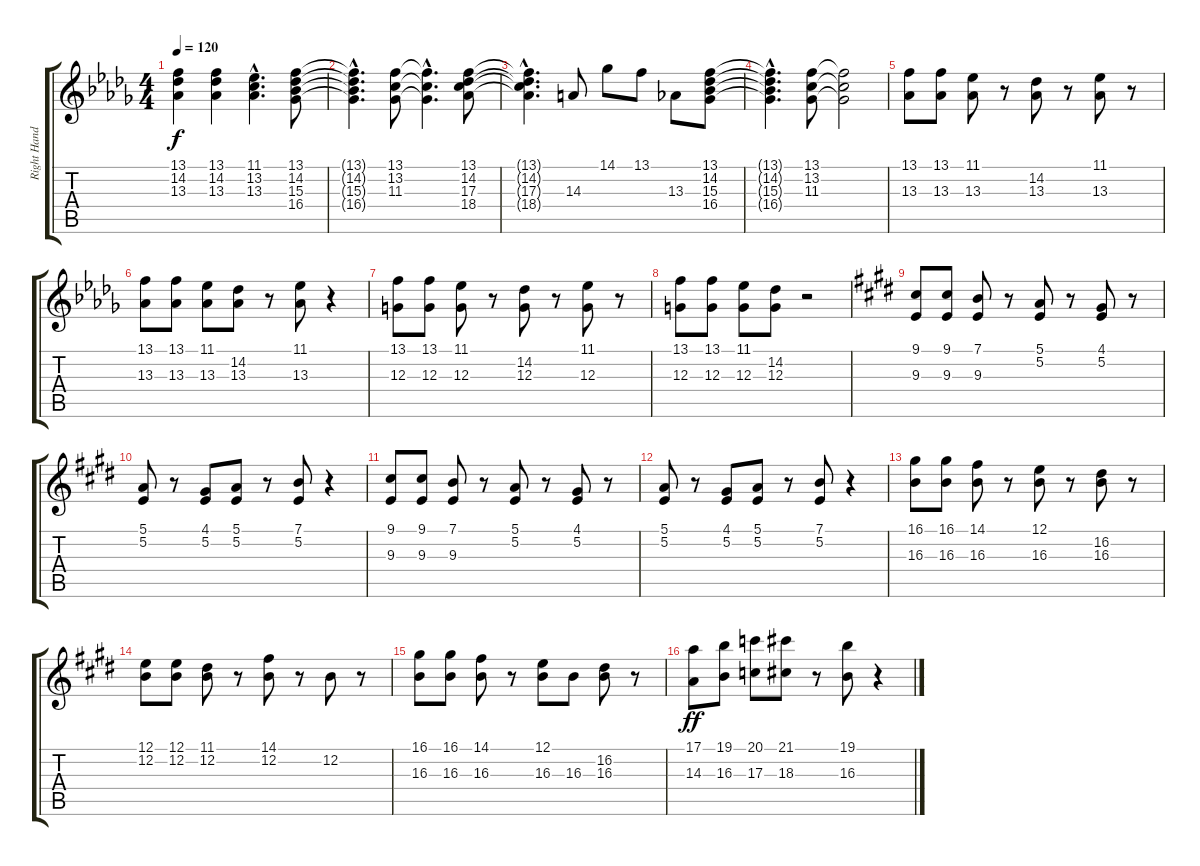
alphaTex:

\track ("Right Hand" "Right Hand") {instrument brightacousticpiano}
\staff {score tabs}
\tuning (E4 B3 G3 D3 A2 E2) {hide}
\ts (4 4)
\tempo 120
\clef g2
\ks db
(13.1{t} 14.2{t} 13.3{t}).4{dy f} (13.1 14.2 13.3).4 (11.1{hac} 13.2{hac} 13.3{hac}).4{d} (13.1 14.2 15.3 16.4).8 |
(13.1{hac t} 14.2{hac t} 15.3{hac t} 16.4{hac t}).4{d} (13.1 13.2 11.3).8 (13.1{hac t} 13.2{hac t} 11.3{hac t}).4{d} (13.1 14.2 17.3 18.4).8 |
(13.1{hac t} 14.2{hac t} 17.3{hac t} 18.4{hac t}).4{d} 14.3.8 14.1.8 13.1.8 13.3.8 (13.1 14.2 15.3 16.4).8 |
(13.1{hac t} 14.2{hac t} 15.3{hac t} 16.4{hac t}).4{d} (13.1 13.2 11.3).8 (13.1{t} 13.2{t} 11.3{t}).2 |
(13.1 13.3).8 (13.1 13.3).8 (11.1 13.3).8 r.8 (14.2 13.3).8 r.8 (11.1 13.3).8 r.8 |
(13.1 13.3).8 (13.1 13.3).8 (11.1 13.3).8 (14.2 13.3).8 r.8 (11.1 13.3).8 r.4 |
(13.1 12.3).8 (13.1 12.3).8 (11.1 12.3).8 r.8 (14.2 12.3).8 r.8 (11.1 12.3).8 r.8 |
(13.1 12.3).8 (13.1 12.3).8 (11.1 12.3).8 (14.2 12.3).8 r.2 |
\ks e
(9.1 9.3).8 (9.1 9.3).8 (7.1 9.3).8 r.8 (5.1 5.2).8 r.8 (4.1 5.2).8 r.8 |
(5.1 5.2).8 r.8 (4.1 5.2).8 (5.1 5.2).8 r.8 (7.1 5.2).8 r.4 |
(9.1 9.3).8 (9.1 9.3).8 (7.1 9.3).8 r.8 (5.1 5.2).8 r.8 (4.1 5.2).8 r.8 |
(5.1 5.2).8 r.8 (4.1 5.2).8 (5.1 5.2).8 r.8 (7.1 5.2).8 r.4 |
(16.1 16.3).8 (16.1 16.3).8 (14.1 16.3).8 r.8 (12.1 16.3).8 r.8 (16.2 16.3).8 r.8 |
(12.1 12.2).8 (12.1 12.2).8 (11.1 12.2).8 r.8 (14.1 12.2).8 r.8 12.2.8 r.8 |
(16.1 16.3).8 (16.1 16.3).8 (14.1 16.3).8 r.8 (12.1 16.3).8 16.3.8 (16.2 16.3).8 r.8 |
(17.1 14.3).8{dy ff} (19.1 16.3).8 (20.1 17.3).8 (21.1 18.3).8 r.8 (19.1 16.3).8 r.4
